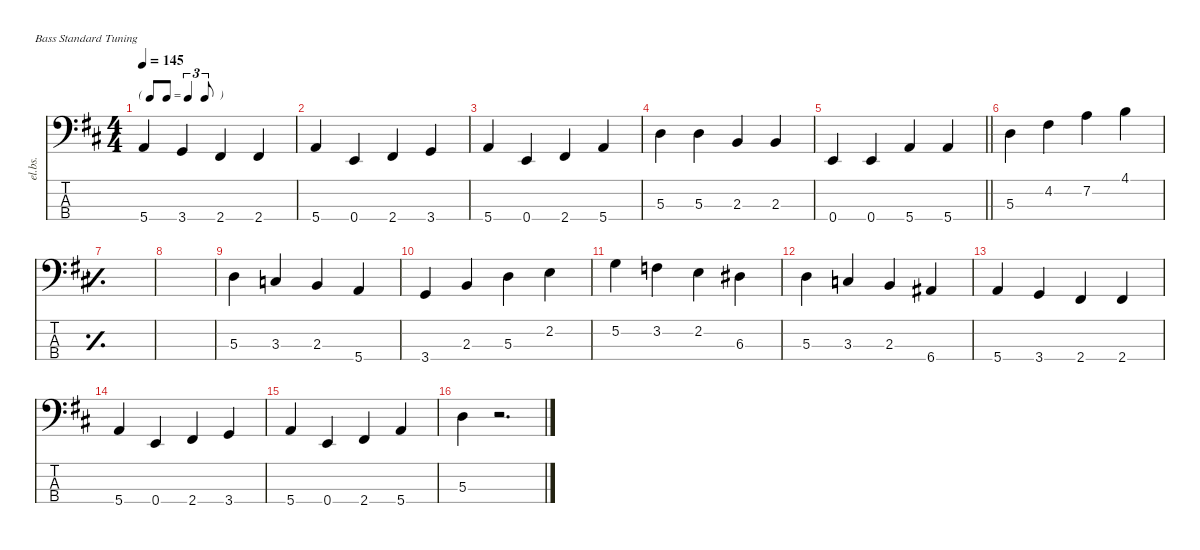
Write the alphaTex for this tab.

\defaultSystemsLayout 4
\hideDynamics
\bracketExtendMode nobrackets
\otherSystemsTrackNameOrientation horizontal
\track ("Electric Bass" "el.bs.") {instrument electricbassfinger}
\staff {score tabs}
\tuning (G2 D2 A1 E1)
\ts (4 4)
\tf triplet8th
\tempo 145
\clef f4
\ks d
5.4.4{dy f} 3.4.4 2.4.4 2.4.4 |
5.4.4 0.4.4 2.4.4 3.4.4 |
5.4.4 0.4.4 2.4.4 5.4.4 |
5.3.4 5.3.4 2.3.4 2.3.4 |
\barLineRight lightlight
0.4.4 0.4.4 5.4.4 5.4.4 |
5.3.4{dy mf} 4.2.4 7.2.4 4.1.4 |
\simile simple
|
|
\simile none
5.3.4 3.3.4 2.3.4 5.4.4 |
3.4.4 2.3.4 5.3.4 2.2.4 |
5.2.4 3.2.4 2.2.4 6.3.4 |
5.3.4 3.3.4 2.3.4 6.4.4 |
5.4.4 3.4.4 2.4.4 2.4.4 |
5.4.4{dy f} 0.4.4 2.4.4 3.4.4 |
5.4.4{dy mf} 0.4.4 2.4.4 5.4.4 |
5.3.4 r.2{d}
